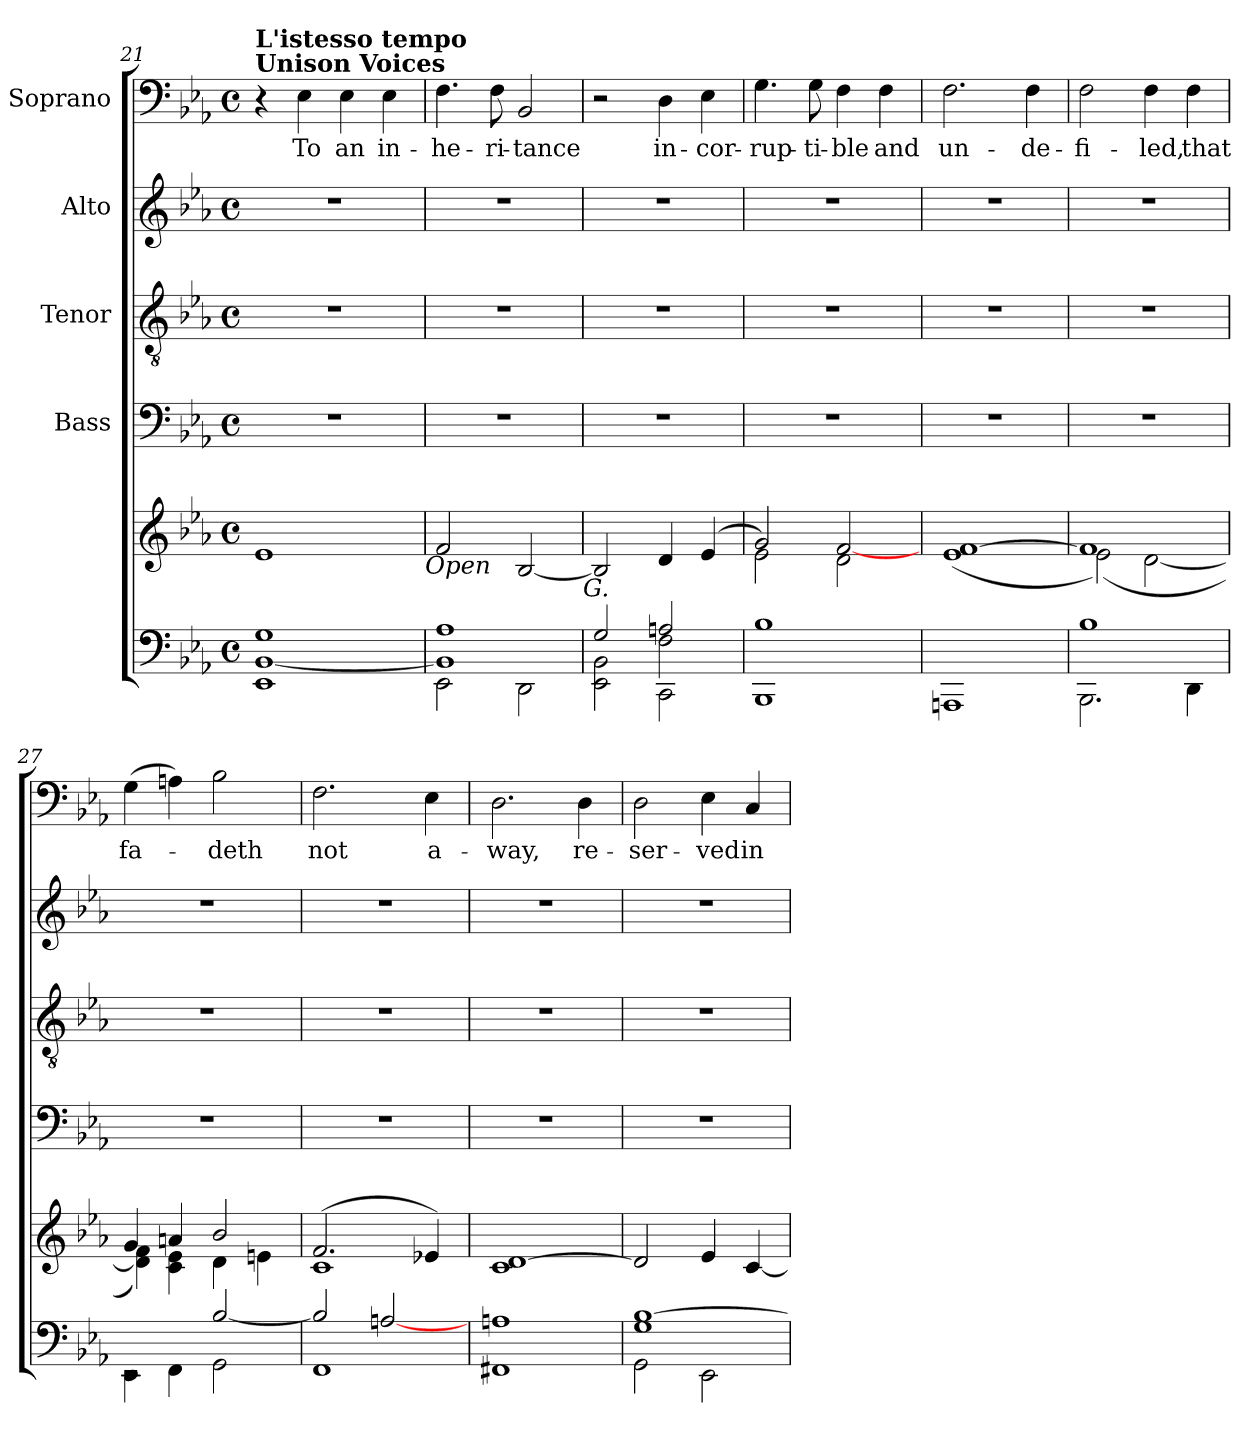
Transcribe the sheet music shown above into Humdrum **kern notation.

**kern	**kern	**kern	**kern	**kern	**kern	**text
*part5	*part5	*part4	*part3	*part2	*part1	*part1
*staff6	*staff5	*staff4	*staff3	*staff2	*staff1	*staff1
*	*	*I"Bass	*I"Tenor	*I"Alto	*I"Soprano	*
!!LO:LB:g=z
*clefF4	*clefG2	*clefF4	*clefGv2	*clefG2	*clefF4	*
*k[b-e-a-]	*k[b-e-a-]	*k[b-e-a-]	*k[b-e-a-]	*k[b-e-a-]	*k[b-e-a-]	*
*E-:	*E-:	*E-:	*E-:	*E-:	*E-:	*
*M4/4	*M4/4	*M4/4	*M4/4	*M4/4	*M4/4	*
*met(c)	*met(c)	*met(c)	*met(c)	*met(c)	*met(c)	*
=21	=21	=21	=21	=21	=21	=21
!	!	!	!	!	!LO:TX:a:B:t=Unison Voices	!
!	!	!	!	!	!LO:TX:a:B:t=L'istesso tempo	!
1EE- [>1BB- 1G	1e-	1r	1r	1r	4r	.
!	!	!	!	!	!	!LO:LY:b
.	.	.	.	.	4E-\	To
!	!	!	!	!	!	!LO:LY:b
.	.	.	.	.	4E-\	an
!	!	!	!	!	!	!LO:LY:b
.	.	.	.	.	4E-\	in-
!	!LO:TX:b:i:t=Open	!	!	!	!	!
=22	=22	=22	=22	=22	=22	=22
*^	*	*	*	*	*	*
!	!	!	!	!	!	!	!LO:LY:b
1BB-] 1A-	2EE-\	2f/	1r	1r	1r	4.F\	-he-
!	!	!	!	!	!	!	!LO:LY:b
.	.	.	.	.	.	8F\	-ri-
!	!	!	!	!	!	!	!LO:LY:b
.	2DD\	[<2B-/	.	.	.	2BB-/	-tance
!	!	!LO:TX:b:i:t=G.	!	!	!	!	!
=23	=23	=23	=23	=23	=23	=23	=23
*	*^	*	*	*	*	*	*
2EE-\ 2BB-\	2G/	2ryy	2B-/]	1r	1r	1r	2r	.
!	!	!	!	!	!	!	!	!LO:LY:b
2F\	2An/	2CC\	4d/	.	.	.	4D\	in-
!	!	!	!	!	!	!	!	!LO:LY:b:rj
.	.	.	(<4e-/	.	.	.	4E-\	-cor-
*v	*v	*v	*	*	*	*	*	*
=24	=24	=24	=24	=24	=24	=24
*	*^	*	*	*	*	*
!	!	!	!	!	!	!	!LO:LY:b
1BBB- 1B-	2e-\)	2g/	1r	1r	1r	4.G\	-rup-
!	!	!	!	!	!	!	!LO:LY:b
.	.	.	.	.	.	8G\	-ti-
!	!	!	!	!	!	!	!LO:LY:b:rj
.	2d\	[>2f/	.	.	.	4F\	-ble
!	!	!	!	!	!	!	!LO:LY:b
.	.	.	.	.	.	4F\	and
*	*v	*v	*	*	*	*	*
=25	=25	=25	=25	=25	=25	=25
!	!	!	!	!	!	!LO:LY:b
1AAAn	(<1e- [>1f	1r	1r	1r	2.F\	un-
!	!	!	!	!	!	!LO:LY:b
.	.	.	.	.	4F\	-de-
=26	=26	=26	=26	=26	=26	=26
*^	*^	*	*	*	*	*
!	!	!	!	!	!	!	!	!LO:LY:b
1B-	2.BBB-\	1f]	(>2e-\)	1r	1r	1r	2F\	-fi-
!	!	!	!	!	!	!	!	!LO:LY:b
.	.	.	[<2d\	.	.	.	4F\	-led,
!	!	!	!	!	!	!	!	!LO:LY:b
.	4DD\	.	.	.	.	.	4F\	that
=27	=27	=27	=27	=27	=27	=27	=27	=27
!	!	!	!	!	!	!	!	!LO:LY:b
4EE-\	2rEE	4g/	4d\] 4f\)	1r	1r	1r	(>4G\	fa-
4FF\	.	4an/	4c\ 4e-\	.	.	.	4An\)	.
!	!	!	!	!	!	!	!	!LO:LY:b
2GG\	[>2B-/	2b-/	4d\	.	.	.	2B-\	-deth
.	.	.	4en\	.	.	.	.	.
=28	=28	=28	=28	=28	=28	=28	=28	=28
!	!	!	!	!	!	!	!	!LO:LY:b
1FF	2B-/]	(<1c	2.f/	1r	1r	1r	2.F\	not
.	[<2An/	.	.	.	.	.	.	.
!	!	!	!	!	!	!	!	!LO:LY:b
.	.	.	4e-X/)	.	.	.	4E-\	a-
*v	*v	*	*	*	*	*	*	*
!!LO:LB:g=z
=29	=29	=29	=29	=29	=29	=29	=29
!	!	!	!	!	!	!	!LO:LY:b
*	*v	*v	*	*	*	*	*
1FF#X 1A	1c [>1d	1r	1r	1r	2.D\	-way,
!	!	!	!	!	!	!LO:LY:b
.	.	.	.	.	4D\	re-
=30	=30	=30	=30	=30	=30	=30
*^	*	*	*	*	*	*
!	!	!	!	!	!	!	!LO:LY:b
1G [>1B-	2GG\	2d/]	1r	1r	1r	2D\	-ser-
!	!	!	!	!	!	!	!LO:LY:b
.	2EE-\	4e-/	.	.	.	4E-\	-ved
!	!	!	!	!	!	!	!LO:LY:b
.	.	[<4c/	.	.	.	4C/	in
*v	*v	*	*	*	*	*	*
=	=	=	=	=	=	=
*-	*-	*-	*-	*-	*-	*-
